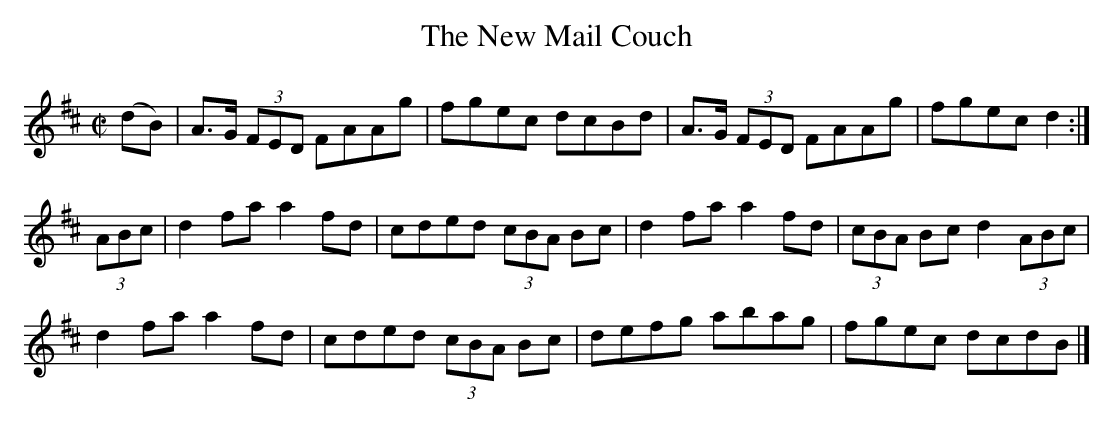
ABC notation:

X:1
T: The New Mail Couch
M: C|
L: 1/8
K: D
(dB)|A>G (3FED FAAg|fgec dcBd|A>G (3FED FAAg|fgecd2:|
(3ABc|d2faa2fd|cded (3cBA Bc|d2faa2fd|(3cBA Bcd2(3ABc|
d2faa2fd|cded (3cBA Bc|defg abag|fgec dcdB|]
